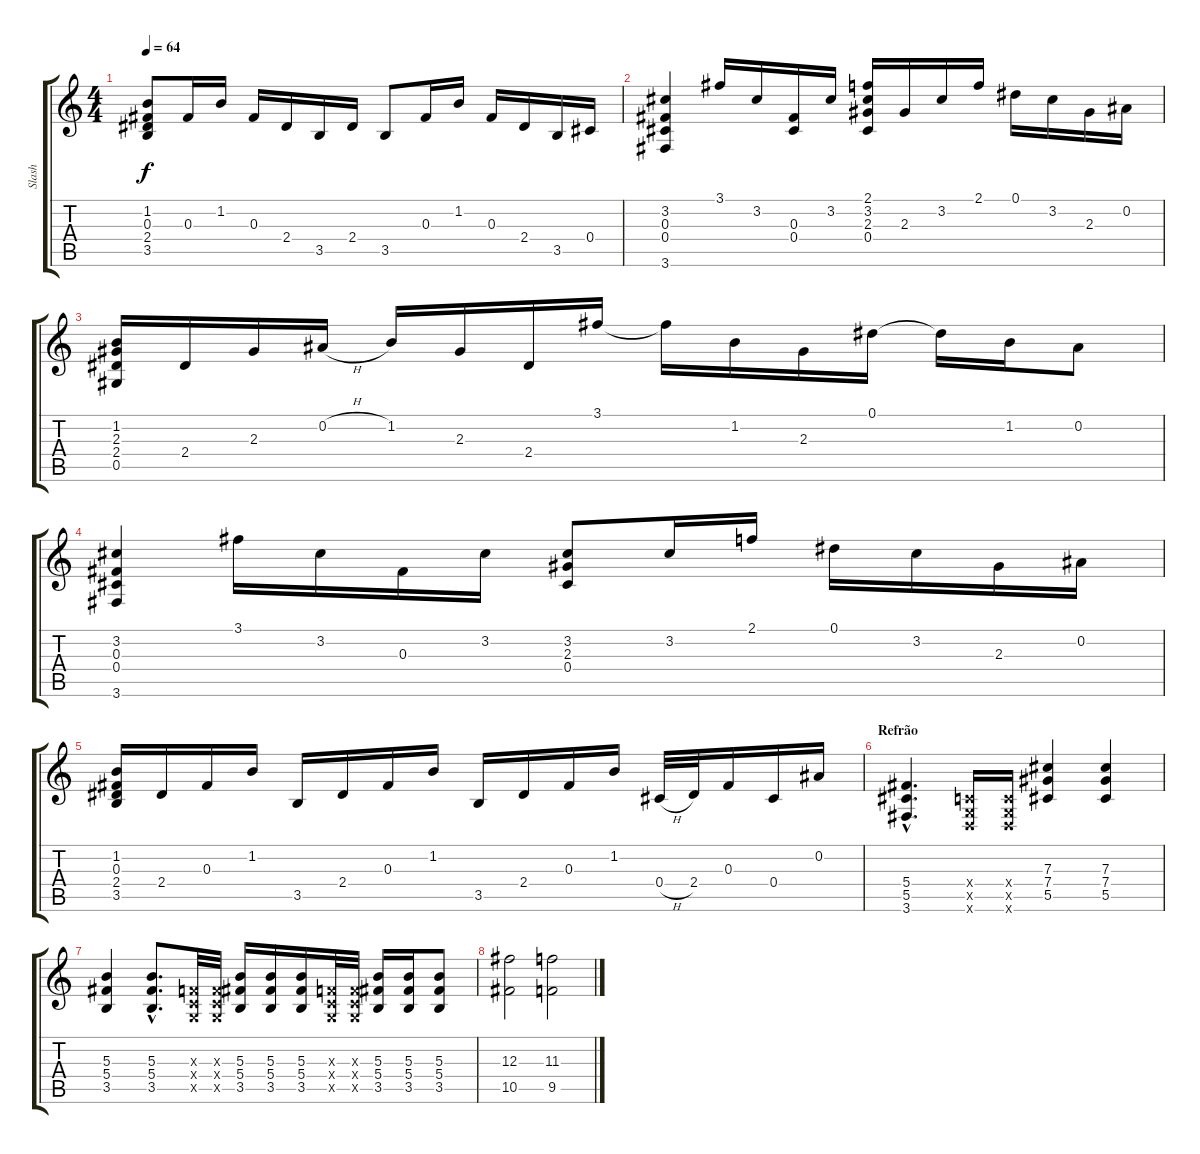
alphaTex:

\track ("Slash" "Slash") {instrument acousticguitarnylon}
\staff {score tabs}
\tuning (Eb4 Bb3 Gb3 Db3 Ab2 Eb2) {hide}
\ts (4 4)
\tempo 64
\clef g2
\ks c
(1.2 0.3 2.4 3.5).8{dy f} 0.3.16 1.2.16 0.3.16 2.4.16 3.5.16 2.4.16 3.5.8 0.3.16 1.2.16 0.3.16 2.4.16 3.5.16 0.4.16 |
(3.2 0.3 0.4 3.6).4 3.1.16 3.2.16 (0.3 0.4).16 3.2.16 (2.1 3.2 2.3 0.4).16 2.3.16 3.2.16 2.1.16 0.1.16 3.2.16 2.3.16 0.2.16 |
(1.2 2.3 2.4 0.5).16 2.4.16 2.3.16 0.2{h}.16 1.2.16 2.3.16 2.4.16 3.1.16 3.1{t}.16 1.2.16 2.3.16 0.1.16 0.1{t}.16 1.2.16 0.2.8 |
(3.2 0.3 0.4 3.6).4 3.1.16 3.2.16 0.3.16 3.2.16 (3.2 2.3 0.4).8 3.2.16 2.1.16 0.1.16 3.2.16 2.3.16 0.2.16 |
(1.2 0.3 2.4 3.5).16 2.4.16 0.3.16 1.2.16 3.5.16 2.4.16 0.3.16 1.2.16 3.5.16 2.4.16 0.3.16 1.2.16 0.4{h}.32 2.4.32 0.3.16 0.4.16 0.2.16 |
\section ("" "Refrão")
(5.4{hac} 5.5{hac} 3.6{hac}).4{d instrument overdrivenguitar} (-1.4{x} -1.5{x} -1.6{x}).16 (-1.4{x} -1.5{x} -1.6{x}).16 (7.3 7.4 5.5).4 (7.3 7.4 5.5).4 |
(5.3 5.4 3.5).4 (5.3{hac} 5.4{hac} 3.5{hac}).8{d} (-1.3{x} -1.4{x} -1.5{x}).32 (-1.3{x} -1.4{x} -1.5{x}).32 (5.3 5.4 3.5).16 (5.3 5.4 3.5).16 (5.3 5.4 3.5).16 (-1.3{x} -1.4{x} -1.5{x}).32 (-1.3{x} -1.4{x} -1.5{x}).32 (5.3 5.4 3.5).16 (5.3 5.4 3.5).16 (5.3 5.4 3.5).8 |
(12.3 10.5).2 (11.3 9.5).2
